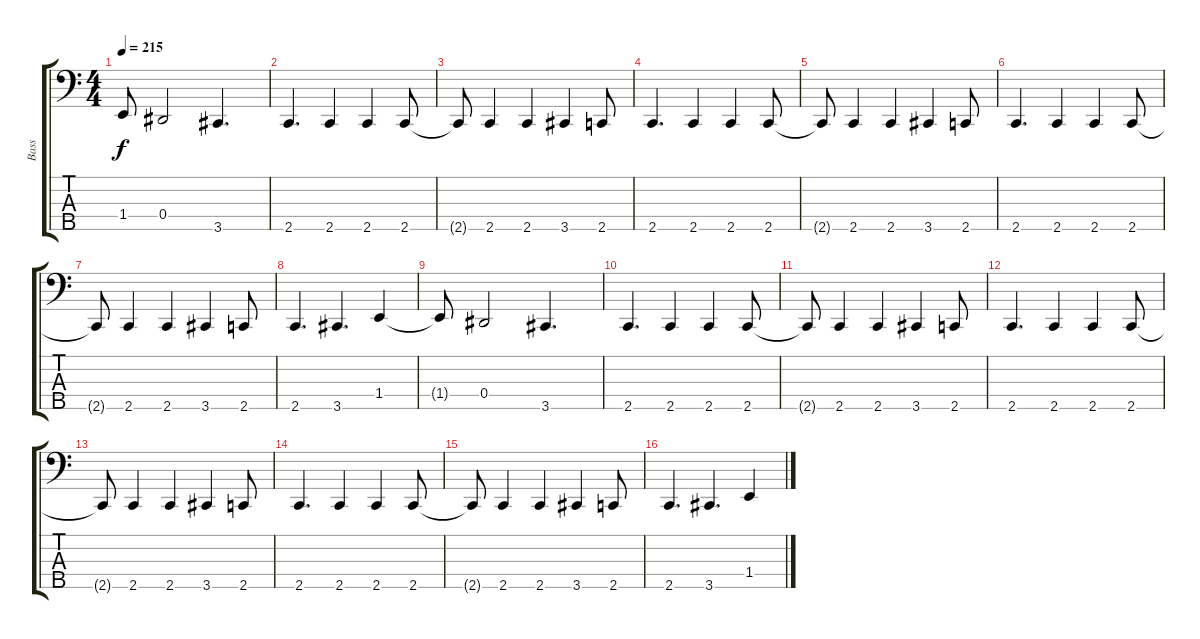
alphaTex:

\track ("Bass" "Bass") {instrument electricbassfinger}
\staff {score tabs}
\tuning (Gb2 Db2 Ab1 Eb1 Bb0) {hide}
\ts (4 4)
\tempo 215
\clef f4
\ks c
1.4{t}.8{dy f} 0.4.2 3.5.4{d} |
2.5.4{d} 2.5.4 2.5.4 2.5.8 |
2.5{t}.8 2.5.4 2.5.4 3.5.4 2.5.8 |
2.5.4{d} 2.5.4 2.5.4 2.5.8 |
2.5{t}.8 2.5.4 2.5.4 3.5.4 2.5.8 |
2.5.4{d} 2.5.4 2.5.4 2.5.8 |
2.5{t}.8 2.5.4 2.5.4 3.5.4 2.5.8 |
2.5.4{d} 3.5.4{d} 1.4.4 |
1.4{t}.8 0.4.2 3.5.4{d} |
2.5.4{d} 2.5.4 2.5.4 2.5.8 |
2.5{t}.8 2.5.4 2.5.4 3.5.4 2.5.8 |
2.5.4{d} 2.5.4 2.5.4 2.5.8 |
2.5{t}.8 2.5.4 2.5.4 3.5.4 2.5.8 |
2.5.4{d} 2.5.4 2.5.4 2.5.8 |
2.5{t}.8 2.5.4 2.5.4 3.5.4 2.5.8 |
2.5.4{d} 3.5.4{d} 1.4.4
